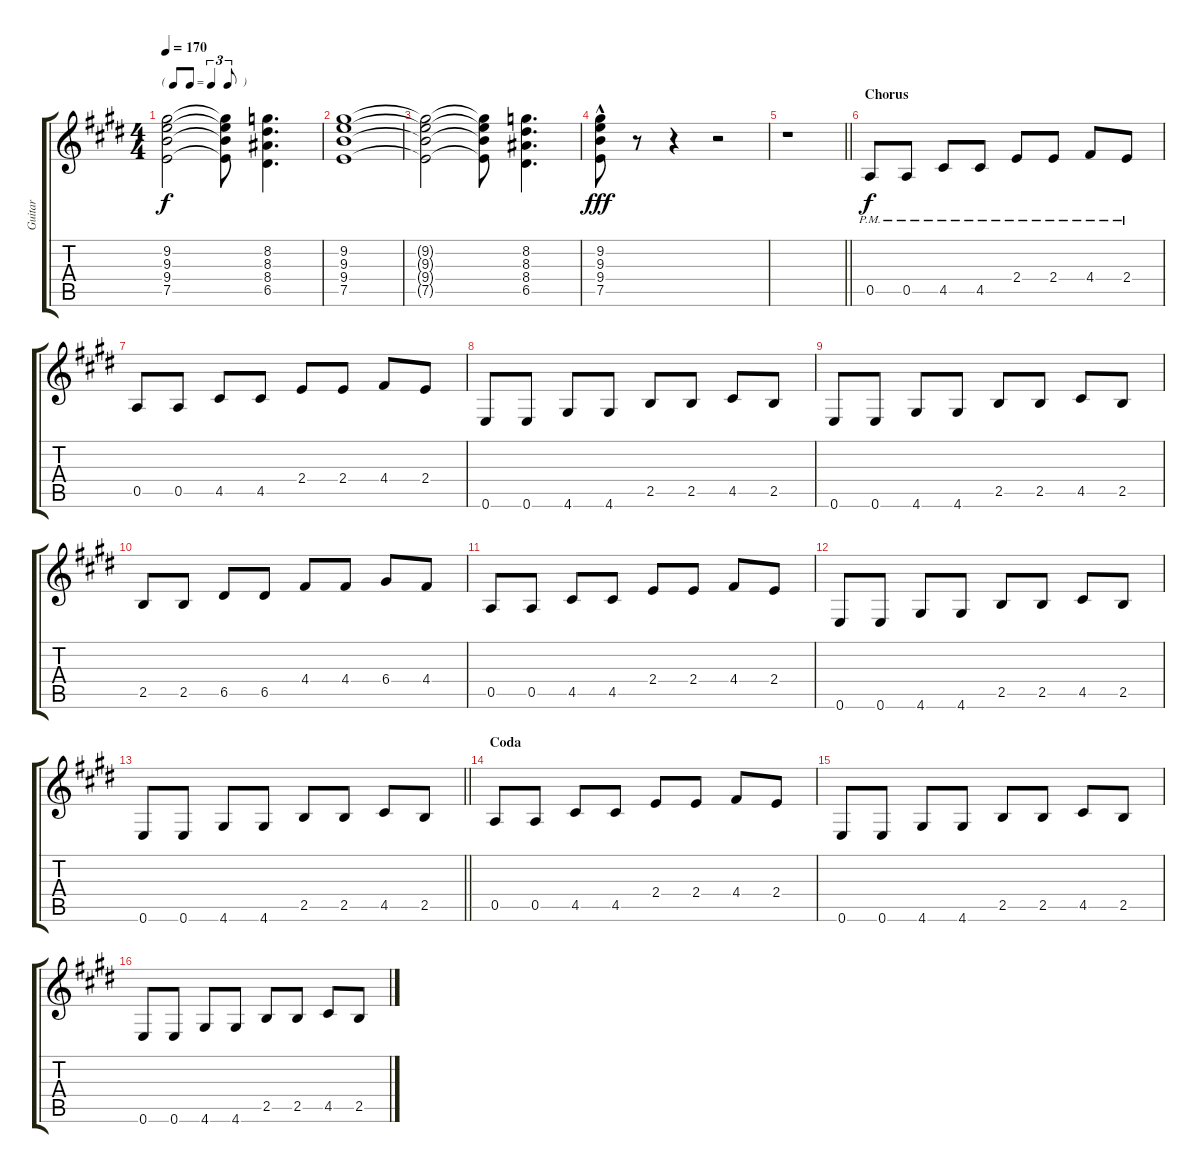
\track ("Guitar" "Guitar") {solo instrument overdrivenguitar}
\staff {score tabs}
\tuning (E4 B3 G3 D3 A2 E2) {hide}
\ts (4 4)
\tf triplet8th
\tempo 170
\clef g2
\ks e
(9.2{t} 9.3{t} 9.4{t} 7.5{t}).2{dy f} (9.2{t} 9.3{t} 9.4{t} 7.5{t}).8 (8.2 8.3 8.4 6.5).4{d} |
(9.2 9.3 9.4 7.5).1 |
(9.2{t} 9.3{t} 9.4{t} 7.5{t}).2 (9.2{t} 9.3{t} 9.4{t} 7.5{t}).8 (8.2 8.3 8.4 6.5).4{d} |
(9.2{hac} 9.3{hac} 9.4{hac} 7.5{hac}).8{dy fff} r.8 r.4 r.2 |
\barLineRight lightlight
r.1 |
\section ("" "Chorus")
0.5{pm}.8{dy f} 0.5{pm}.8 4.5{pm}.8 4.5{pm}.8 2.4{pm}.8 2.4{pm}.8 4.4{pm}.8 2.4{pm}.8 |
0.5.8 0.5.8 4.5.8 4.5.8 2.4.8 2.4.8 4.4.8 2.4.8 |
0.6.8 0.6.8 4.6.8 4.6.8 2.5.8 2.5.8 4.5.8 2.5.8 |
0.6.8 0.6.8 4.6.8 4.6.8 2.5.8 2.5.8 4.5.8 2.5.8 |
2.5.8 2.5.8 6.5.8 6.5.8 4.4.8 4.4.8 6.4.8 4.4.8 |
0.5.8 0.5.8 4.5.8 4.5.8 2.4.8 2.4.8 4.4.8 2.4.8 |
0.6.8 0.6.8 4.6.8 4.6.8 2.5.8 2.5.8 4.5.8 2.5.8 |
\barLineRight lightlight
0.6.8 0.6.8 4.6.8 4.6.8 2.5.8 2.5.8 4.5.8 2.5.8 |
\section ("" "Coda")
0.5.8 0.5.8 4.5.8 4.5.8 2.4.8 2.4.8 4.4.8 2.4.8 |
0.6.8 0.6.8 4.6.8 4.6.8 2.5.8 2.5.8 4.5.8 2.5.8 |
0.6.8 0.6.8 4.6.8 4.6.8 2.5.8 2.5.8 4.5.8 2.5.8
